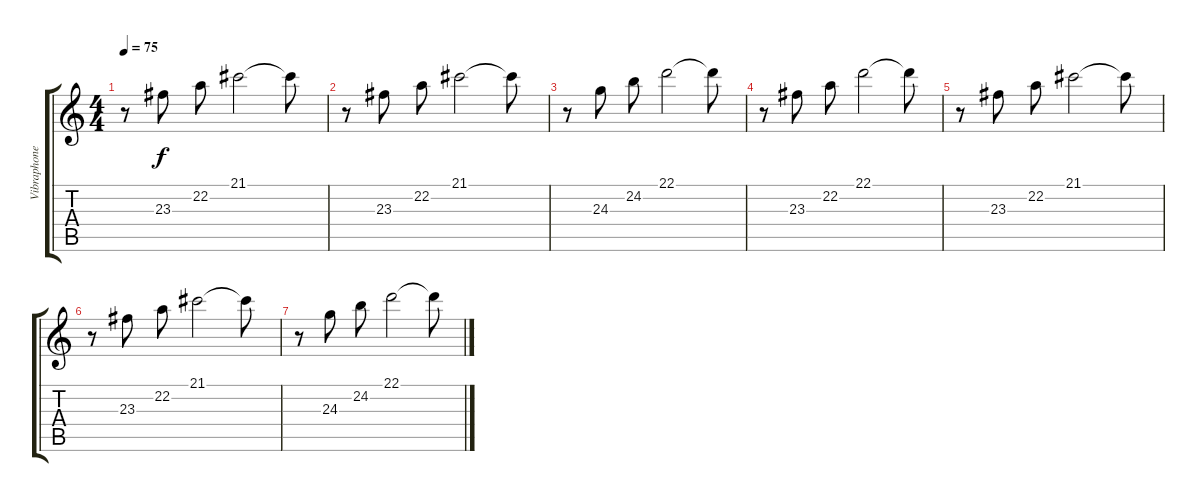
\track ("Vibraphone" "Vibraphone") {instrument vibraphone}
\staff {score tabs}
\tuning (E4 B3 G3 D3 A2 E2) {hide}
\ts (4 4)
\tempo 75
\clef g2
\ks c
r.8{dy f} 23.3.8 22.2.8 21.1.2 21.1{t}.8 |
r.8 23.3.8 22.2.8 21.1.2 21.1{t}.8 |
r.8 24.3.8 24.2.8 22.1.2 22.1{t}.8 |
r.8 23.3.8 22.2.8 22.1.2 22.1{t}.8 |
r.8 23.3.8 22.2.8 21.1.2 21.1{t}.8 |
r.8 23.3.8 22.2.8 21.1.2 21.1{t}.8 |
r.8 24.3.8 24.2.8 22.1.2 22.1{t}.8
